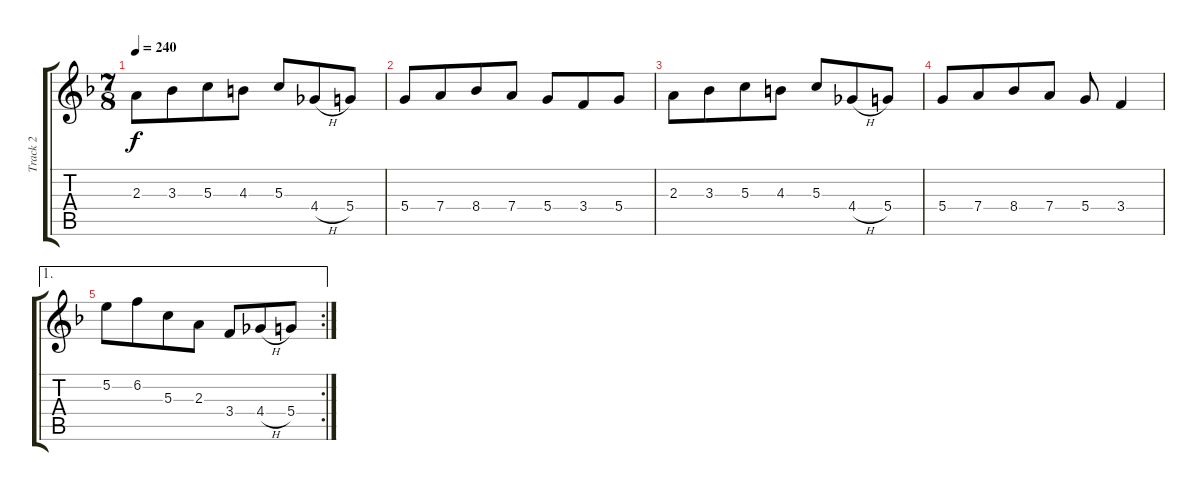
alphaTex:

\track ("Track 2" "Track 2") {instrument distortionguitar}
\staff {score tabs}
\tuning (E4 B3 G3 D3 A2 E2) {hide}
\ts (7 8)
\tempo 240
\clef g2
\ks f
2.3.8{dy f} 3.3.8 5.3.8 4.3.8 5.3.8 4.4{h}.8 5.4.8 |
5.4.8 7.4.8 8.4.8 7.4.8 5.4.8 3.4.8 5.4.8 |
2.3.8 3.3.8 5.3.8 4.3.8 5.3.8 4.4{h}.8 5.4.8 |
5.4.8 7.4.8 8.4.8 7.4.8 5.4.8 3.4.4 |
\ae 1
\rc 2
5.2.8 6.2.8 5.3.8 2.3.8 3.4.8 4.4{h}.8 5.4.8
